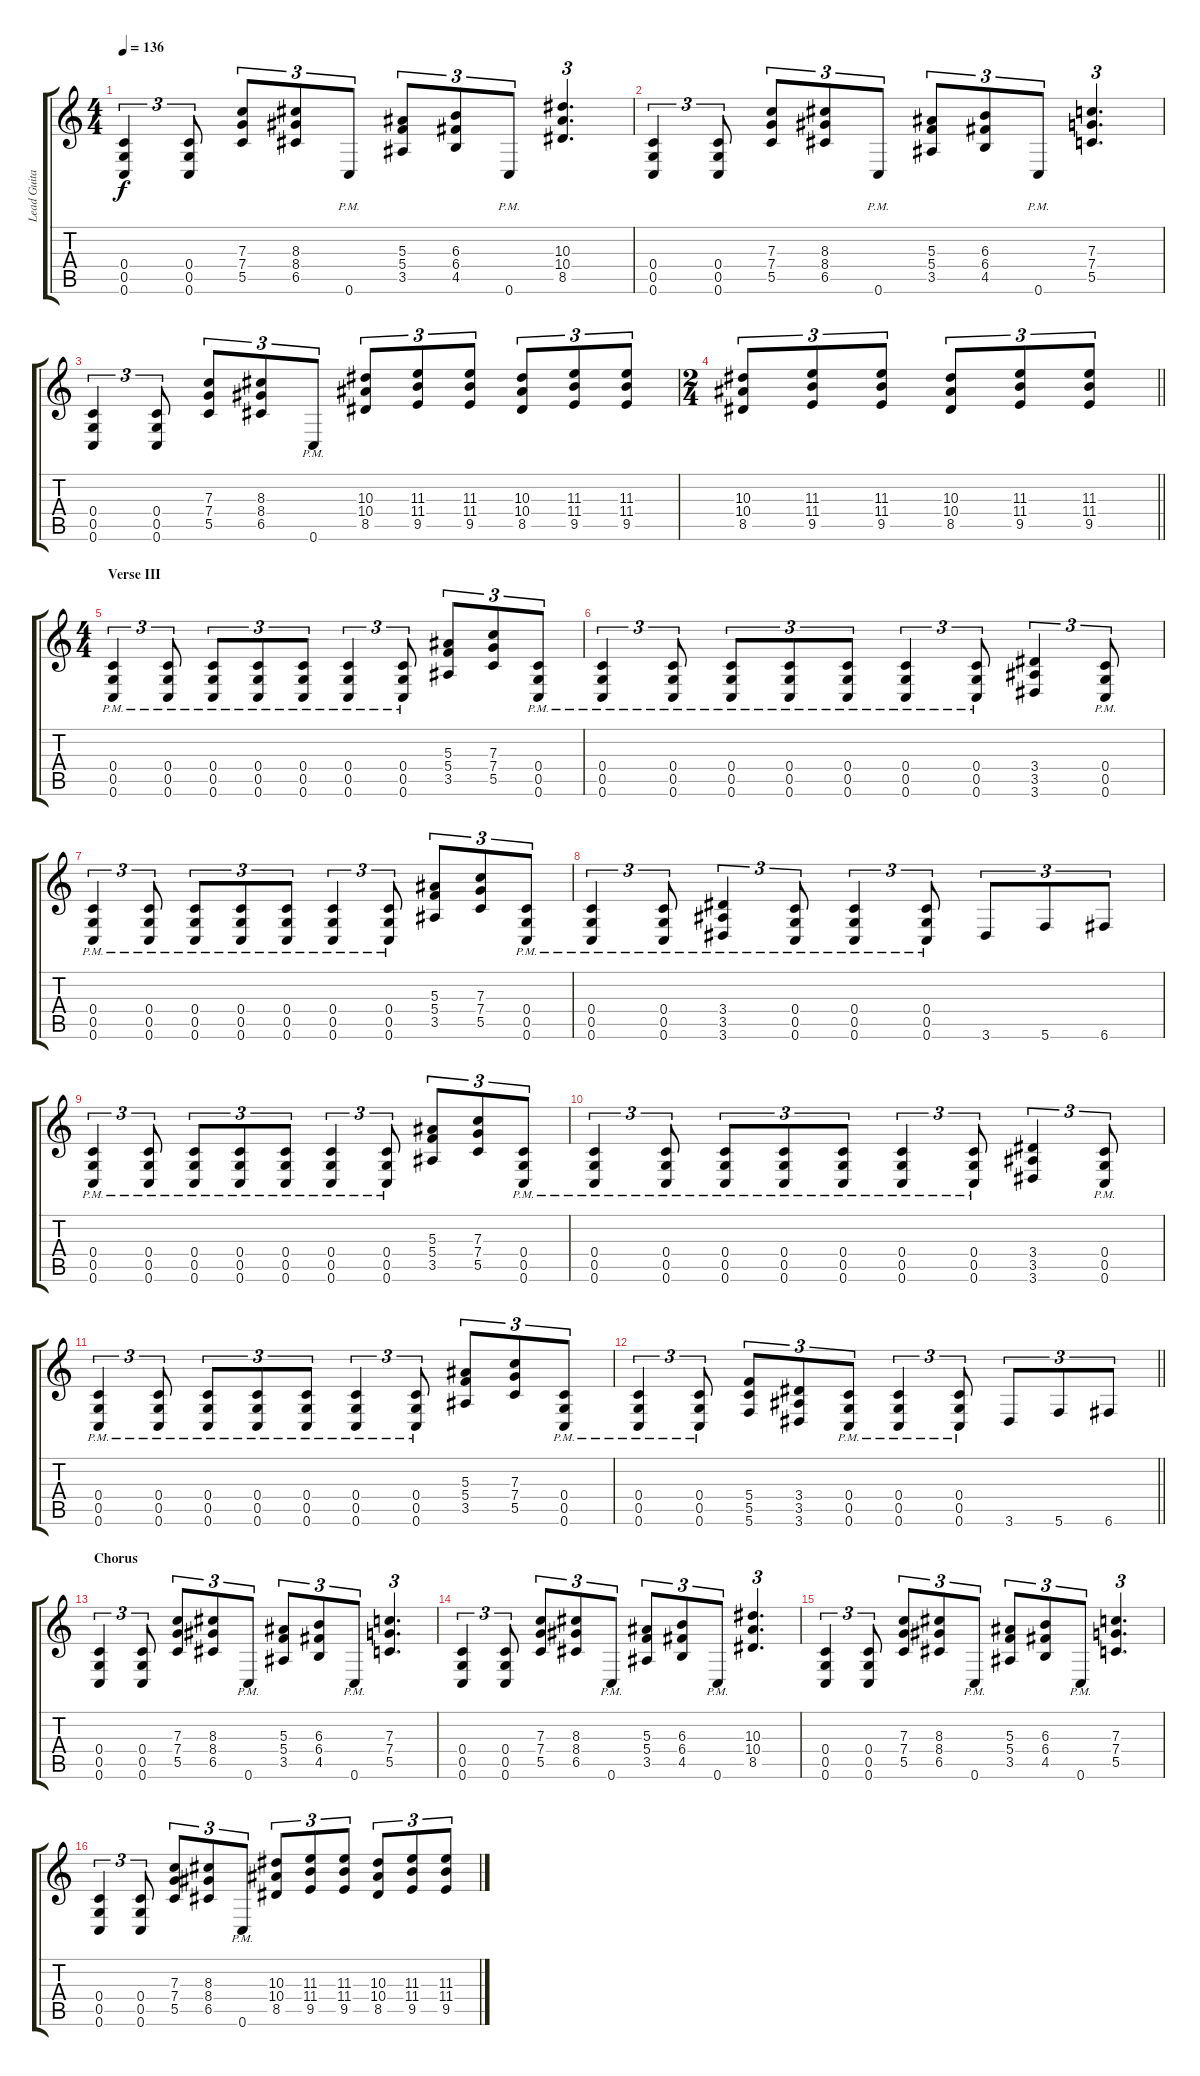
\track ("Lead Guitar" "Lead Guita") {instrument distortionguitar}
\staff {score tabs}
\tuning (D4 A3 F3 C3 G2 C2) {hide}
\ts (4 4)
\tempo 136
\clef g2
\ks c
(0.4 0.5 0.6).4{tu (3 2) dy f} (0.4 0.5 0.6).8{tu (3 2)} (7.3 7.4 5.5).8{tu (3 2)} (8.3 8.4 6.5).8{tu (3 2)} 0.6{pm}.8{tu (3 2)} (5.3 5.4 3.5).8{tu (3 2)} (6.3 6.4 4.5).8{tu (3 2)} 0.6{pm}.8{tu (3 2)} (10.3 10.4 8.5).4{d tu (3 2)} |
(0.4 0.5 0.6).4{tu (3 2)} (0.4 0.5 0.6).8{tu (3 2)} (7.3 7.4 5.5).8{tu (3 2)} (8.3 8.4 6.5).8{tu (3 2)} 0.6{pm}.8{tu (3 2)} (5.3 5.4 3.5).8{tu (3 2)} (6.3 6.4 4.5).8{tu (3 2)} 0.6{pm}.8{tu (3 2)} (7.3 7.4 5.5).4{d tu (3 2)} |
(0.4 0.5 0.6).4{tu (3 2)} (0.4 0.5 0.6).8{tu (3 2)} (7.3 7.4 5.5).8{tu (3 2)} (8.3 8.4 6.5).8{tu (3 2)} 0.6{pm}.8{tu (3 2)} (10.3 10.4 8.5).8{tu (3 2)} (11.3 11.4 9.5).8{tu (3 2)} (11.3 11.4 9.5).8{tu (3 2)} (10.3 10.4 8.5).8{tu (3 2)} (11.3 11.4 9.5).8{tu (3 2)} (11.3 11.4 9.5).8{tu (3 2)} |
\ts (2 4)
\barLineRight lightlight
(10.3 10.4 8.5).8{tu (3 2)} (11.3 11.4 9.5).8{tu (3 2)} (11.3 11.4 9.5).8{tu (3 2)} (10.3 10.4 8.5).8{tu (3 2)} (11.3 11.4 9.5).8{tu (3 2)} (11.3 11.4 9.5).8{tu (3 2)} |
\ts (4 4)
\section ("" "Verse III")
(0.4{pm} 0.5{pm} 0.6{pm}).4{tu (3 2)} (0.4{pm} 0.5{pm} 0.6{pm}).8{tu (3 2)} (0.4{pm} 0.5{pm} 0.6{pm}).8{tu (3 2)} (0.4{pm} 0.5{pm} 0.6{pm}).8{tu (3 2)} (0.4{pm} 0.5{pm} 0.6{pm}).8{tu (3 2)} (0.4{pm} 0.5{pm} 0.6{pm}).4{tu (3 2)} (0.4{pm} 0.5{pm} 0.6{pm}).8{tu (3 2)} (5.3 5.4 3.5).8{tu (3 2)} (7.3 7.4 5.5).8{tu (3 2)} (0.4{pm} 0.5{pm} 0.6{pm}).8{tu (3 2)} |
(0.4{pm} 0.5{pm} 0.6{pm}).4{tu (3 2)} (0.4{pm} 0.5{pm} 0.6{pm}).8{tu (3 2)} (0.4{pm} 0.5{pm} 0.6{pm}).8{tu (3 2)} (0.4{pm} 0.5{pm} 0.6{pm}).8{tu (3 2)} (0.4{pm} 0.5{pm} 0.6{pm}).8{tu (3 2)} (0.4{pm} 0.5{pm} 0.6{pm}).4{tu (3 2)} (0.4{pm} 0.5{pm} 0.6{pm}).8{tu (3 2)} (3.4 3.5 3.6).4{tu (3 2)} (0.4{pm} 0.5{pm} 0.6{pm}).8{tu (3 2)} |
(0.4{pm} 0.5{pm} 0.6{pm}).4{tu (3 2)} (0.4{pm} 0.5{pm} 0.6{pm}).8{tu (3 2)} (0.4{pm} 0.5{pm} 0.6{pm}).8{tu (3 2)} (0.4{pm} 0.5{pm} 0.6{pm}).8{tu (3 2)} (0.4{pm} 0.5{pm} 0.6{pm}).8{tu (3 2)} (0.4{pm} 0.5{pm} 0.6{pm}).4{tu (3 2)} (0.4{pm} 0.5{pm} 0.6{pm}).8{tu (3 2)} (5.3 5.4 3.5).8{tu (3 2)} (7.3 7.4 5.5).8{tu (3 2)} (0.4{pm} 0.5{pm} 0.6{pm}).8{tu (3 2)} |
(0.4{pm} 0.5{pm} 0.6{pm}).4{tu (3 2)} (0.4{pm} 0.5{pm} 0.6{pm}).8{tu (3 2)} (3.4{pm} 3.5{pm} 3.6{pm}).4{tu (3 2)} (0.4{pm} 0.5{pm} 0.6{pm}).8{tu (3 2)} (0.4{pm} 0.5{pm} 0.6{pm}).4{tu (3 2)} (0.4{pm} 0.5{pm} 0.6{pm}).8{tu (3 2)} 3.6.8{tu (3 2)} 5.6.8{tu (3 2)} 6.6.8{tu (3 2)} |
(0.4{pm} 0.5{pm} 0.6{pm}).4{tu (3 2)} (0.4{pm} 0.5{pm} 0.6{pm}).8{tu (3 2)} (0.4{pm} 0.5{pm} 0.6{pm}).8{tu (3 2)} (0.4{pm} 0.5{pm} 0.6{pm}).8{tu (3 2)} (0.4{pm} 0.5{pm} 0.6{pm}).8{tu (3 2)} (0.4{pm} 0.5{pm} 0.6{pm}).4{tu (3 2)} (0.4{pm} 0.5{pm} 0.6{pm}).8{tu (3 2)} (5.3 5.4 3.5).8{tu (3 2)} (7.3 7.4 5.5).8{tu (3 2)} (0.4{pm} 0.5{pm} 0.6{pm}).8{tu (3 2)} |
(0.4{pm} 0.5{pm} 0.6{pm}).4{tu (3 2)} (0.4{pm} 0.5{pm} 0.6{pm}).8{tu (3 2)} (0.4{pm} 0.5{pm} 0.6{pm}).8{tu (3 2)} (0.4{pm} 0.5{pm} 0.6{pm}).8{tu (3 2)} (0.4{pm} 0.5{pm} 0.6{pm}).8{tu (3 2)} (0.4{pm} 0.5{pm} 0.6{pm}).4{tu (3 2)} (0.4{pm} 0.5{pm} 0.6{pm}).8{tu (3 2)} (3.4 3.5 3.6).4{tu (3 2)} (0.4{pm} 0.5{pm} 0.6{pm}).8{tu (3 2)} |
(0.4{pm} 0.5{pm} 0.6{pm}).4{tu (3 2)} (0.4{pm} 0.5{pm} 0.6{pm}).8{tu (3 2)} (0.4{pm} 0.5{pm} 0.6{pm}).8{tu (3 2)} (0.4{pm} 0.5{pm} 0.6{pm}).8{tu (3 2)} (0.4{pm} 0.5{pm} 0.6{pm}).8{tu (3 2)} (0.4{pm} 0.5{pm} 0.6{pm}).4{tu (3 2)} (0.4{pm} 0.5{pm} 0.6{pm}).8{tu (3 2)} (5.3 5.4 3.5).8{tu (3 2)} (7.3 7.4 5.5).8{tu (3 2)} (0.4{pm} 0.5{pm} 0.6{pm}).8{tu (3 2)} |
\barLineRight lightlight
(0.4{pm} 0.5{pm} 0.6{pm}).4{tu (3 2)} (0.4{pm} 0.5{pm} 0.6{pm}).8{tu (3 2)} (5.4 5.5 5.6).8{tu (3 2)} (3.4 3.5 3.6).8{tu (3 2)} (0.4{pm} 0.5{pm} 0.6{pm}).8{tu (3 2)} (0.4{pm} 0.5{pm} 0.6{pm}).4{tu (3 2)} (0.4{pm} 0.5{pm} 0.6{pm}).8{tu (3 2)} 3.6.8{tu (3 2)} 5.6.8{tu (3 2)} 6.6.8{tu (3 2)} |
\section ("" "Chorus")
(0.4 0.5 0.6).4{tu (3 2)} (0.4 0.5 0.6).8{tu (3 2)} (7.3 7.4 5.5).8{tu (3 2)} (8.3 8.4 6.5).8{tu (3 2)} 0.6{pm}.8{tu (3 2)} (5.3 5.4 3.5).8{tu (3 2)} (6.3 6.4 4.5).8{tu (3 2)} 0.6{pm}.8{tu (3 2)} (7.3 7.4 5.5).4{d tu (3 2)} |
(0.4 0.5 0.6).4{tu (3 2)} (0.4 0.5 0.6).8{tu (3 2)} (7.3 7.4 5.5).8{tu (3 2)} (8.3 8.4 6.5).8{tu (3 2)} 0.6{pm}.8{tu (3 2)} (5.3 5.4 3.5).8{tu (3 2)} (6.3 6.4 4.5).8{tu (3 2)} 0.6{pm}.8{tu (3 2)} (10.3 10.4 8.5).4{d tu (3 2)} |
(0.4 0.5 0.6).4{tu (3 2)} (0.4 0.5 0.6).8{tu (3 2)} (7.3 7.4 5.5).8{tu (3 2)} (8.3 8.4 6.5).8{tu (3 2)} 0.6{pm}.8{tu (3 2)} (5.3 5.4 3.5).8{tu (3 2)} (6.3 6.4 4.5).8{tu (3 2)} 0.6{pm}.8{tu (3 2)} (7.3 7.4 5.5).4{d tu (3 2)} |
(0.4 0.5 0.6).4{tu (3 2)} (0.4 0.5 0.6).8{tu (3 2)} (7.3 7.4 5.5).8{tu (3 2)} (8.3 8.4 6.5).8{tu (3 2)} 0.6{pm}.8{tu (3 2)} (10.3 10.4 8.5).8{tu (3 2)} (11.3 11.4 9.5).8{tu (3 2)} (11.3 11.4 9.5).8{tu (3 2)} (10.3 10.4 8.5).8{tu (3 2)} (11.3 11.4 9.5).8{tu (3 2)} (11.3 11.4 9.5).8{tu (3 2)}
